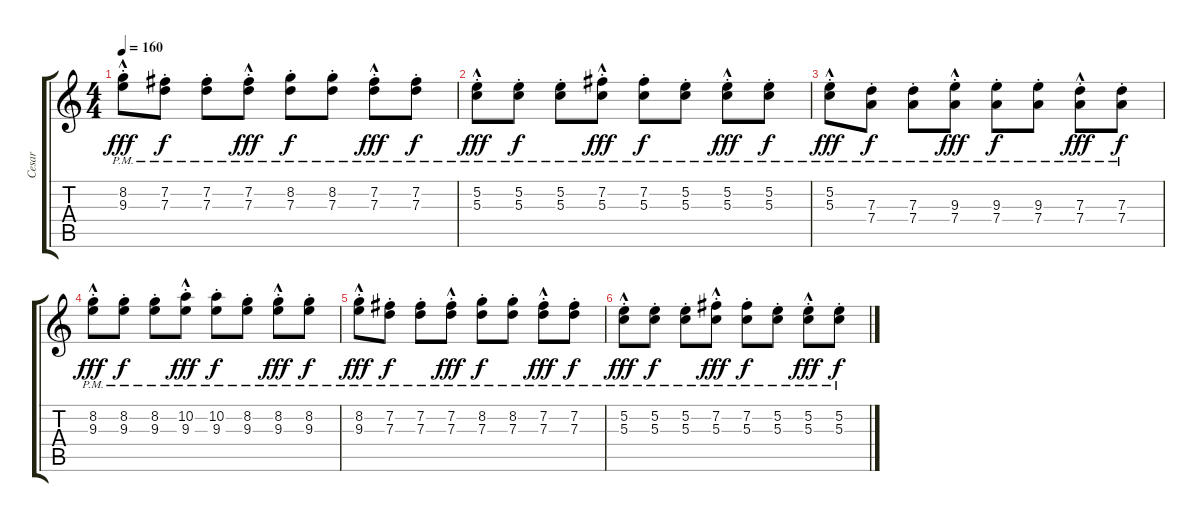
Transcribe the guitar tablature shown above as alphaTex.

\track ("Cesar" "Cesar") {instrument acousticguitarnylon}
\staff {score tabs}
\tuning (E4 B3 G3 D3 A2 E2) {hide}
\ts (4 4)
\tempo 160
\clef g2
\ks c
(8.2{hac pm st} 9.3{hac pm st}).8{dy fff} (7.2{pm st} 7.3{pm st}).8{dy f} (7.2{pm st} 7.3{pm st}).8 (7.2{hac pm st} 7.3{hac pm st}).8{dy fff} (8.2{pm st} 7.3{pm st}).8{dy f} (8.2{pm st} 7.3{pm st}).8 (7.2{hac pm st} 7.3{hac pm st}).8{dy fff} (7.2{pm st} 7.3{pm st}).8{dy f} |
(5.2{hac pm st} 5.3{hac pm st}).8{dy fff} (5.2{pm st} 5.3{pm st}).8{dy f} (5.2{pm st} 5.3{pm st}).8 (7.2{hac pm st} 5.3{hac pm st}).8{dy fff} (7.2{pm st} 5.3{pm st}).8{dy f} (5.2{pm st} 5.3{pm st}).8 (5.2{hac pm st} 5.3{hac pm st}).8{dy fff} (5.2{pm st} 5.3{pm st}).8{dy f} |
(5.2 5.3{hac pm st}).8{dy fff} (7.3{pm st} 7.4{st}).8{dy f} (7.3{pm st} 7.4{st}).8 (9.3{hac pm st} 7.4{st}).8{dy fff} (9.3{pm st} 7.4{st}).8{dy f} (9.3{pm st} 7.4{st}).8 (7.3{hac pm st} 7.4{st}).8{dy fff} (7.3{pm st} 7.4{st}).8{dy f} |
(8.2{hac pm st} 9.3{hac pm st}).8{dy fff} (8.2{pm st} 9.3{pm st}).8{dy f} (8.2{pm st} 9.3{pm st}).8 (10.2{hac pm st} 9.3{hac pm st}).8{dy fff} (10.2{pm st} 9.3{pm st}).8{dy f} (8.2{pm st} 9.3{pm st}).8 (8.2{hac pm st} 9.3{hac pm st}).8{dy fff} (8.2{pm st} 9.3{pm st}).8{dy f} |
(8.2{hac pm st} 9.3{hac pm st}).8{dy fff} (7.2{pm st} 7.3{pm st}).8{dy f} (7.2{pm st} 7.3{pm st}).8 (7.2{hac pm st} 7.3{hac pm st}).8{dy fff} (8.2{pm st} 7.3{pm st}).8{dy f} (8.2{pm st} 7.3{pm st}).8 (7.2{hac pm st} 7.3{hac pm st}).8{dy fff} (7.2{pm st} 7.3{pm st}).8{dy f} |
(5.2{hac pm st} 5.3{hac pm st}).8{dy fff} (5.2{pm st} 5.3{pm st}).8{dy f} (5.2{pm st} 5.3{pm st}).8 (7.2{hac pm st} 5.3{hac pm st}).8{dy fff} (7.2{pm st} 5.3{pm st}).8{dy f} (5.2{pm st} 5.3{pm st}).8 (5.2{hac pm st} 5.3{hac pm st}).8{dy fff} (5.2{pm st} 5.3{pm st}).8{dy f}
